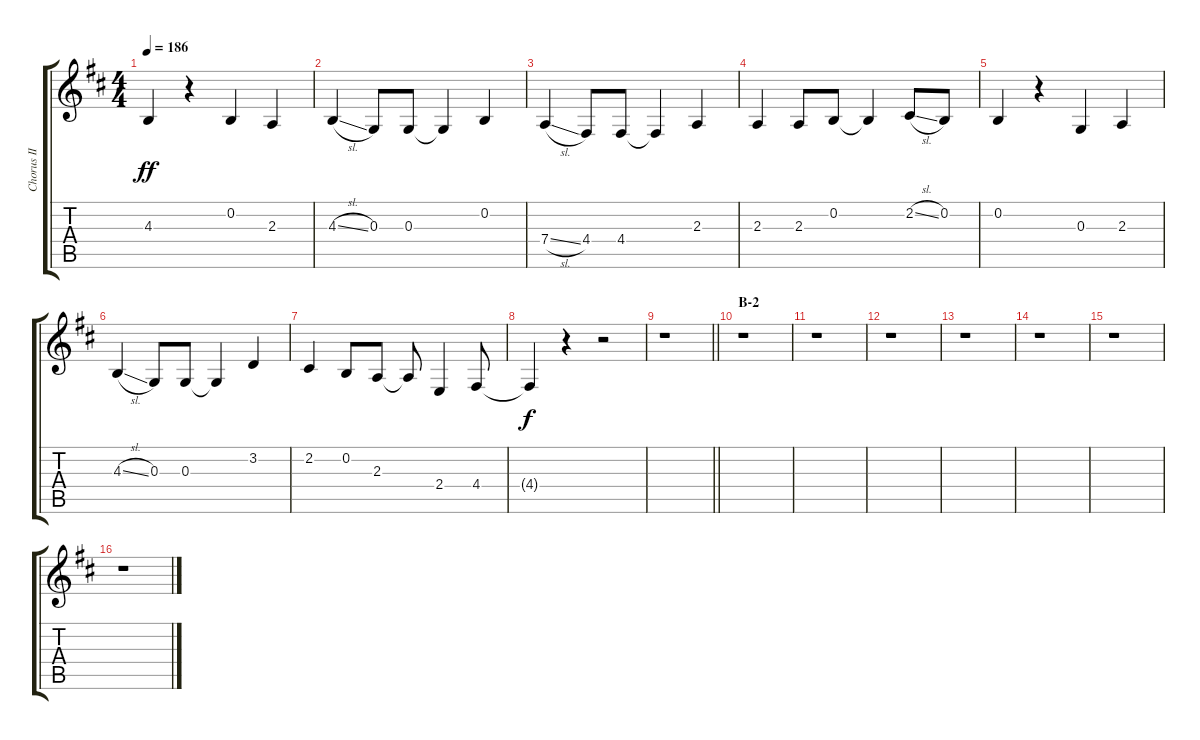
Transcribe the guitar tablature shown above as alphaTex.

\track ("Chorus II" "Chorus II") {instrument voiceoohs}
\staff {score tabs}
\tuning (E4 B3 G3 D3 A2 E2) {hide}
\ts (4 4)
\tempo 186
\clef g2
\ks d
4.3.4{dy ff} r.4 0.2.4 2.3.4 |
4.3{sl}.4 0.3.8 0.3.8 0.3{t}.4 0.2.4 |
7.4{sl}.4 4.4.8 4.4.8 4.4{t}.4 2.3.4 |
2.3.4 2.3.8 0.2.8 0.2{t}.4 2.2{sl}.8 0.2.8 |
0.2.4 r.4 0.3.4 2.3.4 |
4.3{sl}.4 0.3.8 0.3.8 0.3{t}.4 3.2.4 |
2.2.4 0.2.8 2.3.8 2.3{t}.8 2.4.4 4.4.8 |
4.4{t}.4{dy f} r.4 r.2 |
\barLineRight lightlight
r.1 |
\section ("" "B-2")
r.1 |
r.1 |
r.1 |
r.1 |
r.1 |
r.1 |
r.1
